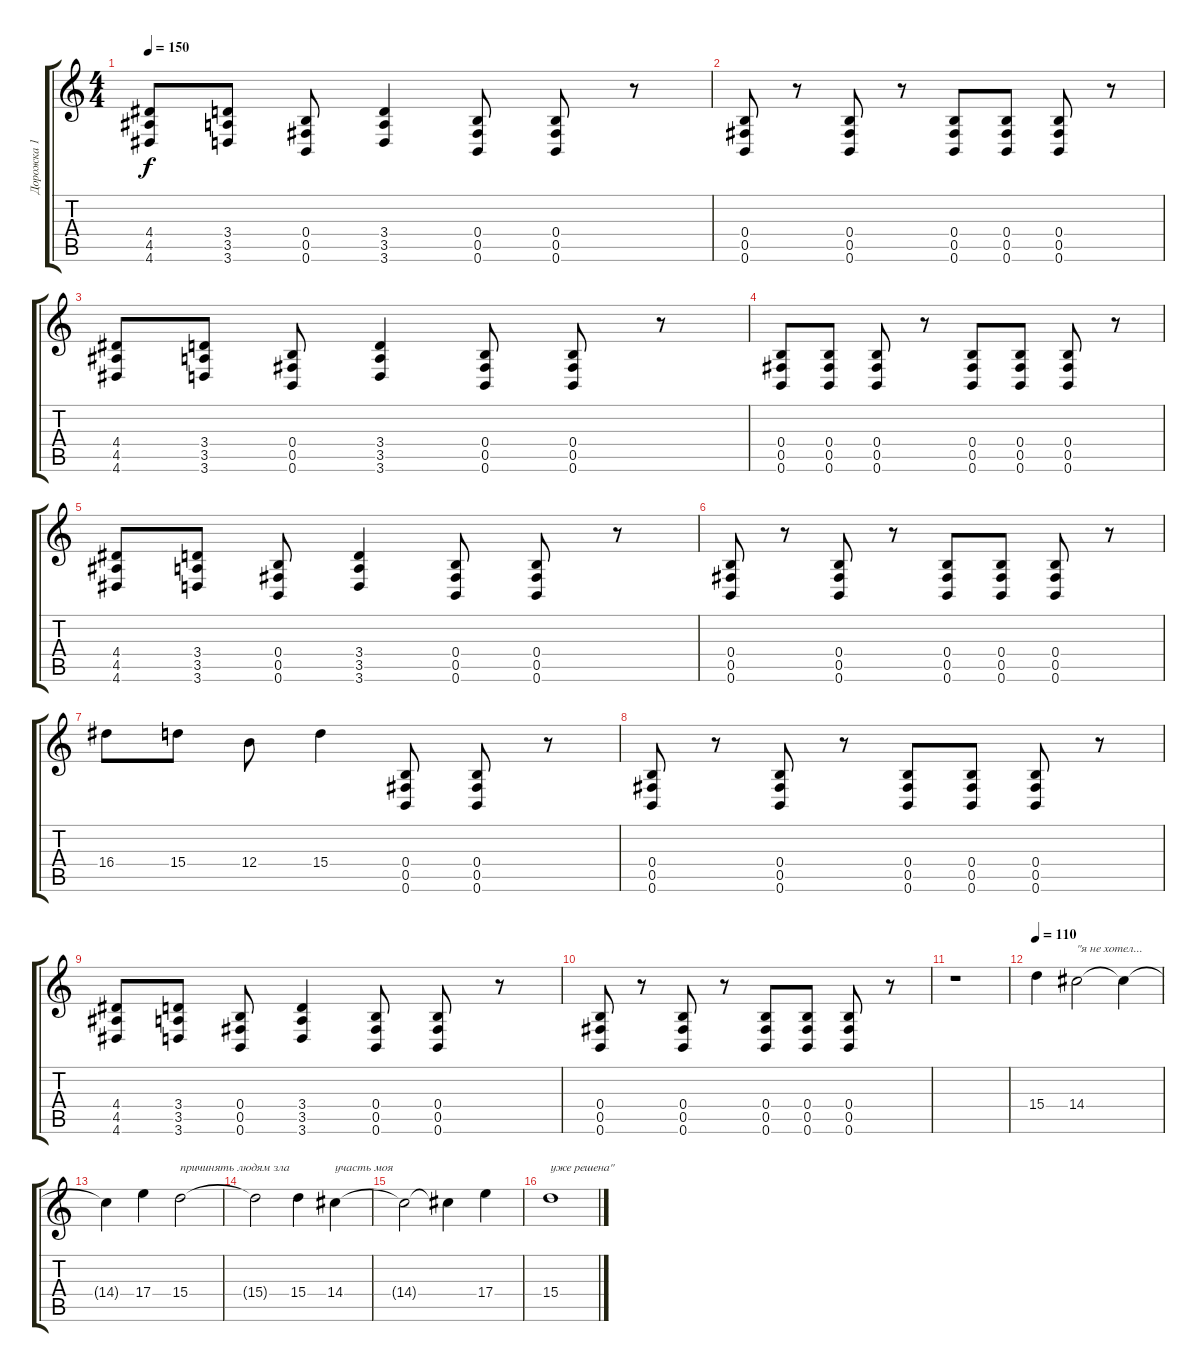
\track ("Дорожка 1" "Дорожка 1") {instrument distortionguitar}
\staff {score tabs}
\tuning (Db4 Ab3 E3 B2 Gb2 B1) {hide}
\ts (4 4)
\tempo 150
\clef g2
\ks c
(4.4 4.5 4.6).8{dy f} (3.4 3.5 3.6).8 (0.4 0.5 0.6).8 (3.4 3.5 3.6).4 (0.4 0.5 0.6).8 (0.4 0.5 0.6).8 r.8 |
(0.4 0.5 0.6).8 r.8 (0.4 0.5 0.6).8 r.8 (0.4 0.5 0.6).8 (0.4 0.5 0.6).8 (0.4 0.5 0.6).8 r.8 |
(4.4 4.5 4.6).8 (3.4 3.5 3.6).8 (0.4 0.5 0.6).8 (3.4 3.5 3.6).4 (0.4 0.5 0.6).8 (0.4 0.5 0.6).8 r.8 |
(0.4 0.5 0.6).8 (0.4 0.5 0.6).8 (0.4 0.5 0.6).8 r.8 (0.4 0.5 0.6).8 (0.4 0.5 0.6).8 (0.4 0.5 0.6).8 r.8 |
(4.4 4.5 4.6).8 (3.4 3.5 3.6).8 (0.4 0.5 0.6).8 (3.4 3.5 3.6).4 (0.4 0.5 0.6).8 (0.4 0.5 0.6).8 r.8 |
(0.4 0.5 0.6).8 r.8 (0.4 0.5 0.6).8 r.8 (0.4 0.5 0.6).8 (0.4 0.5 0.6).8 (0.4 0.5 0.6).8 r.8 |
16.4.8 15.4.8 12.4.8 15.4.4 (0.4 0.5 0.6).8 (0.4 0.5 0.6).8 r.8 |
(0.4 0.5 0.6).8 r.8 (0.4 0.5 0.6).8 r.8 (0.4 0.5 0.6).8 (0.4 0.5 0.6).8 (0.4 0.5 0.6).8 r.8 |
(4.4 4.5 4.6).8 (3.4 3.5 3.6).8 (0.4 0.5 0.6).8 (3.4 3.5 3.6).4 (0.4 0.5 0.6).8 (0.4 0.5 0.6).8 r.8 |
(0.4 0.5 0.6).8 r.8 (0.4 0.5 0.6).8 r.8 (0.4 0.5 0.6).8 (0.4 0.5 0.6).8 (0.4 0.5 0.6).8 r.8 |
r.1 |
\tempo 110
15.4.4 14.4.2{txt "\"я не хотел..."} 14.4{t}.4 |
14.4{t}.4 17.4.4 15.4.2{txt "причинять людям зла"} |
15.4{t}.2 15.4.4 14.4.4{txt "участь моя"} |
14.4{t}.2 14.4{t}.4 17.4.4 |
15.4.1{txt "уже решена\""}
